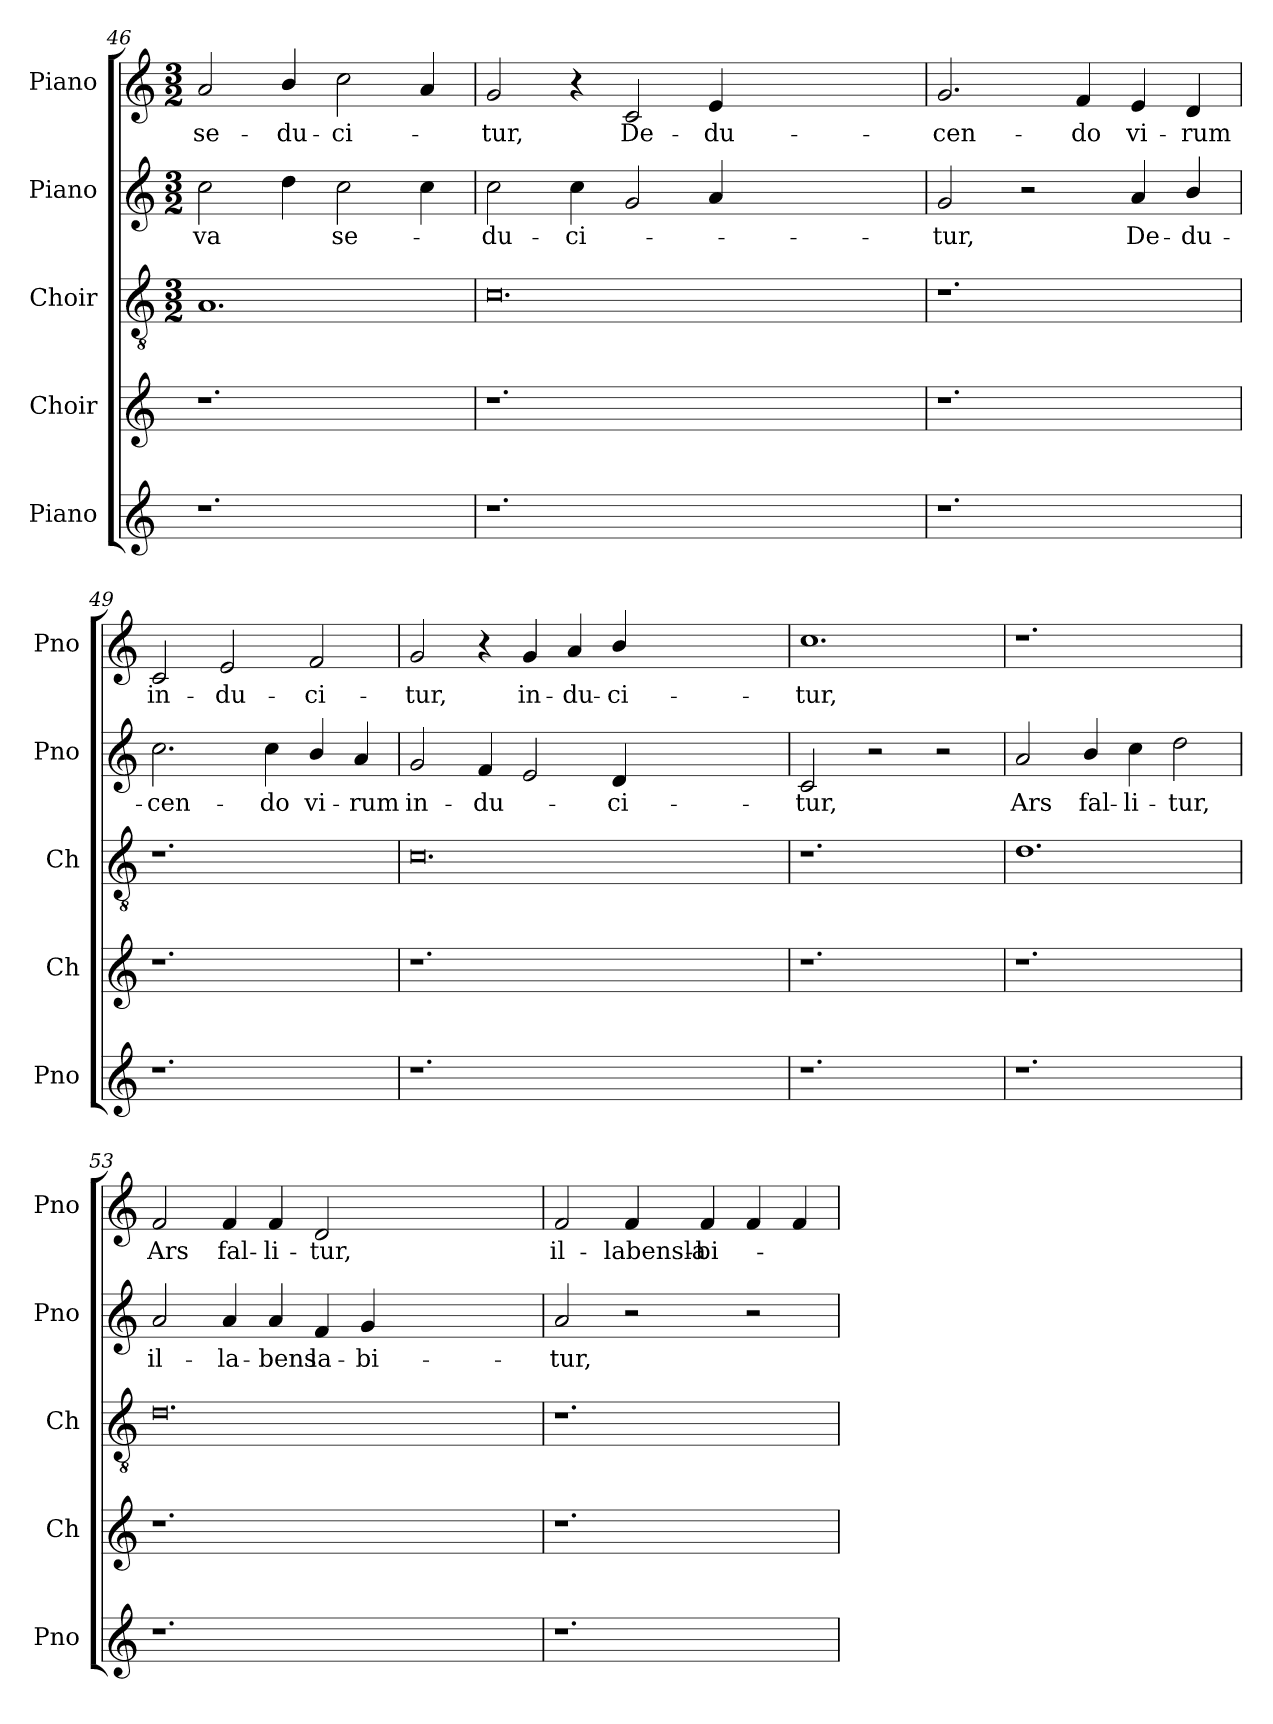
**kern	**kern	**kern	**kern	**text	**kern	**text
*part5	*part4	*part3	*part2	*part2	*part1	*part1
*staff5	*staff4	*staff3	*staff2	*staff2	*staff1	*staff1
*I"Piano	*I"Choir	*I"Choir	*I"Piano	*	*I"Piano	*
*I'Pno	*I'Ch	*I'Ch	*I'Pno	*	*I'Pno	*
*clefG2	*clefG2	*clefGv2	*clefG2	*	*clefG2	*
*	*	*M3/2	*M3/2	*	*M3/2	*
=46	=46	=46	=46	=46	=46	=46
!	!	!	!	!LO:LY:b	!	!LO:LY:b
1.r	1.r	1.A	2cc\	-va	2a/	se-
!	!	!	!	!	!	!LO:LY:b
.	.	.	4dd\	.	4b/	-du-
!	!	!	!	!LO:LY:b	!	!LO:LY:b
.	.	.	2cc\	se-	2cc\	-ci-
.	.	.	4cc\	.	4a/	.
=47	=47	=47	=47	=47	=47	=47
!	!	!	!	!LO:LY:b	!	!LO:LY:b
1.r	1.r	0.c	2cc\	-du-	2g/	-tur,
!	!	!	!	!LO:LY:b	!	!
.	.	.	4cc\	-ci-	4r	.
!	!	!	!	!	!	!LO:LY:b
.	.	.	2g/	.	2c/	De-
!	!	!	!	!	!	!LO:LY:b
.	.	.	4a/	.	4e/	-du-
1.ryy	1.ryy	.	1.ryy	.	1.ryy	.
=48	=48	=48	=48	=48	=48	=48
!	!	!	!	!LO:LY:b	!	!LO:LY:b
1.r	1.r	1.r	2g/	-tur,	2.g/	-cen-
.	.	.	2r	.	.	.
!	!	!	!	!	!	!LO:LY:b
.	.	.	.	.	4f/	-do
!	!	!	!	!LO:LY:b	!	!LO:LY:b
.	.	.	4a/	De-	4e/	vi-
!	!	!	!	!LO:LY:b	!	!LO:LY:b
.	.	.	4b/	-du-	4d/	-rum
=49	=49	=49	=49	=49	=49	=49
!	!	!	!	!LO:LY:b	!	!LO:LY:b
1.r	1.r	1.r	2.cc\	-cen-	2c/	in-
!	!	!	!	!	!	!LO:LY:b
.	.	.	.	.	2e/	-du-
!	!	!	!	!LO:LY:b	!	!
.	.	.	4cc\	-do	.	.
!	!	!	!	!LO:LY:b	!	!LO:LY:b
.	.	.	4b/	vi-	2f/	-ci-
!	!	!	!	!LO:LY:b	!	!
.	.	.	4a/	-rum	.	.
!!LO:LB:g=z
=50	=50	=50	=50	=50	=50	=50
!	!	!	!	!LO:LY:b	!	!LO:LY:b
1.r	1.r	0.c	2g/	in-	2g/	-tur,
!	!	!	!	!LO:LY:b	!	!
.	.	.	4f/	-du-	4r	.
!	!	!	!	!	!	!LO:LY:b
.	.	.	2e/	.	4g/	in-
!	!	!	!	!	!	!LO:LY:b
.	.	.	.	.	4a/	-du-
!	!	!	!	!LO:LY:b	!	!LO:LY:b
.	.	.	4d/	-ci-	4b/	-ci-
1.ryy	1.ryy	.	1.ryy	.	1.ryy	.
!!LO:LB:g=z
=51	=51	=51	=51	=51	=51	=51
!	!	!	!	!LO:LY:b	!	!LO:LY:b
1.r	1.r	1.r	2c/	-tur,	1.cc	-tur,
.	.	.	2r	.	.	.
.	.	.	2r	.	.	.
=52	=52	=52	=52	=52	=52	=52
!	!	!	!	!LO:LY:b	!	!
1.r	1.r	1.d	2a/	Ars	1.r	.
!	!	!	!	!LO:LY:b	!	!
.	.	.	4b/	fal-	.	.
!	!	!	!	!LO:LY:b	!	!
.	.	.	4cc\	-li-	.	.
!	!	!	!	!LO:LY:b	!	!
.	.	.	2dd\	-tur,	.	.
=53	=53	=53	=53	=53	=53	=53
!	!	!	!	!LO:LY:b	!	!LO:LY:b
1.r	1.r	0.d	2a/	il-	2f/	Ars
!	!	!	!	!LO:LY:b	!	!LO:LY:b
.	.	.	4a/	-la-	4f/	fal-
!	!	!	!	!LO:LY:b	!	!LO:LY:b
.	.	.	4a/	-bens	4f/	-li-
!	!	!	!	!LO:LY:b	!	!LO:LY:b
.	.	.	4f/	la-	2d/	-tur,
!	!	!	!	!LO:LY:b	!	!
.	.	.	4g/	-bi-	.	.
1.ryy	1.ryy	.	1.ryy	.	1.ryy	.
=54	=54	=54	=54	=54	=54	=54
!	!	!	!	!LO:LY:b	!	!LO:LY:b
1.r	1.r	1.r	2a/	-tur,	2f/	il-
!	!	!	!	!	!	!LO:LY:b
.	.	.	2r	.	4f/	-labensla-
!	!	!	!	!	!	!LO:LY:b
.	.	.	.	.	4f/	-bi-
.	.	.	2r	.	4f/	.
.	.	.	.	.	4f/	.
=	=	=	=	=	=	=
*-	*-	*-	*-	*-	*-	*-
